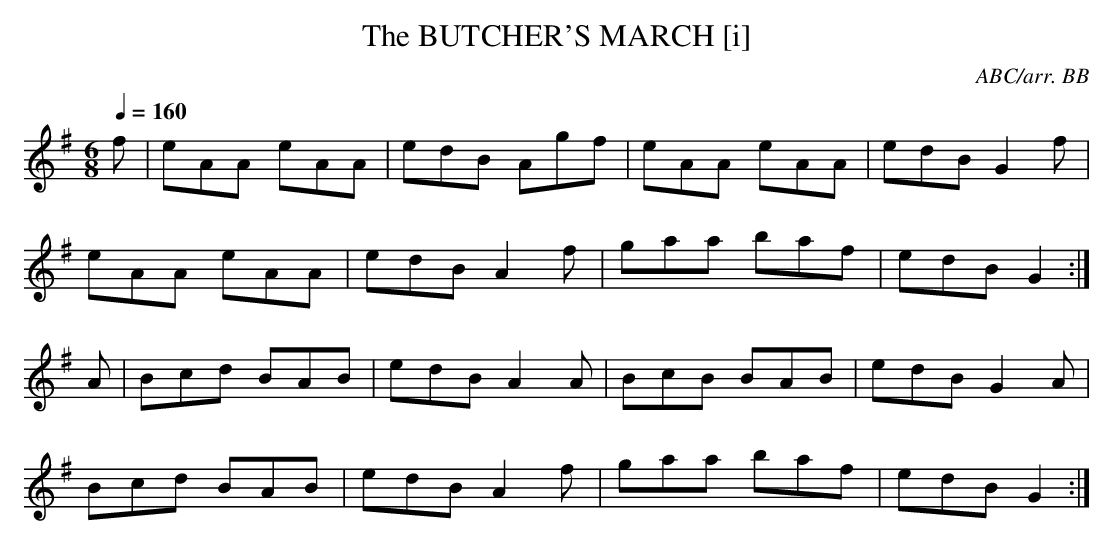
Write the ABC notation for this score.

X:1
T:BUTCHER'S MARCH [i], The
C:ABC/arr. BB
Q:1/4=160
L:1/8
M:6/8
K:G
f|eAA eAA|edB Agf|eAA eAA|edB G2f|
eAA eAA|edB A2f|gaa baf|edB G2:|
A|Bcd BAB|edB A2A|BcB BAB|edB G2A|
Bcd BAB|edB A2f|gaa baf|edB G2:|
